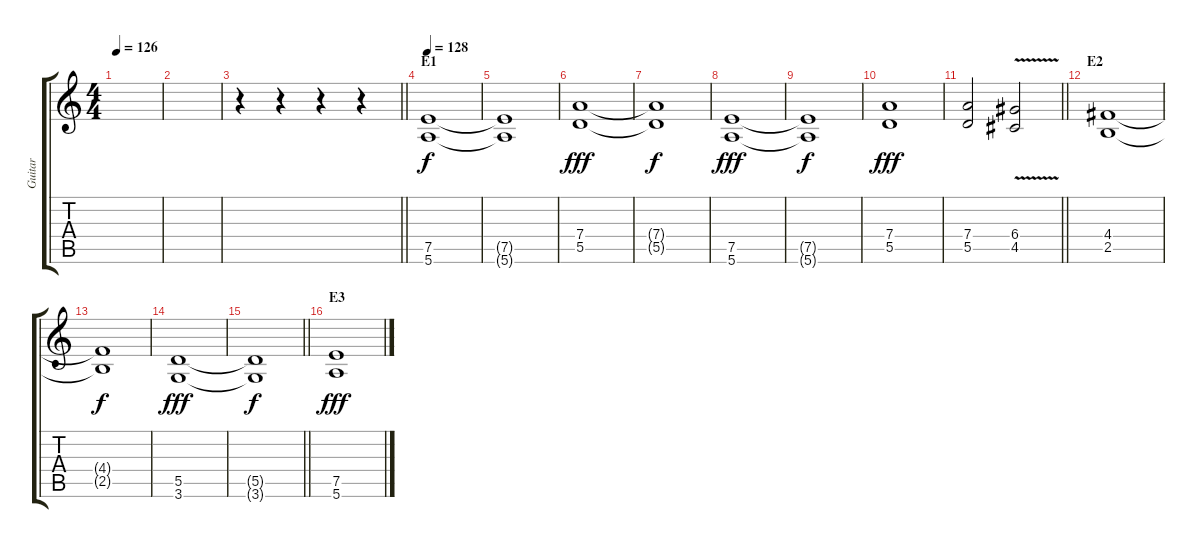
\track ("Guitar" "Guitar") {instrument distortionguitar}
\staff {score tabs}
\tuning (E4 B3 G3 D3 A2 E2) {hide}
\ts (4 4)
\tempo 126
\clef g2
\ks c
|
|
\barLineRight lightlight
r.4 r.4 r.4 r.4 |
\section ("" "E1")
\tempo 128
(7.5 5.6).1 |
(7.5{t} 5.6{t}).1{dy f} |
(7.4 5.5).1{dy fff} |
(7.4{t} 5.5{t}).1{dy f} |
(7.5 5.6).1{dy fff} |
(7.5{t} 5.6{t}).1{dy f} |
(7.4 5.5).1{dy fff} |
\barLineRight lightlight
(7.4 5.5).2 (6.4{v} 4.5{v}).2 |
\section ("" "E2")
(4.4 2.5).1 |
(4.4{t} 2.5{t}).1{dy f} |
(5.5 3.6).1{dy fff} |
\barLineRight lightlight
(5.5{t} 3.6{t}).1{dy f} |
\section ("" "E3")
(7.5 5.6).1{dy fff}
